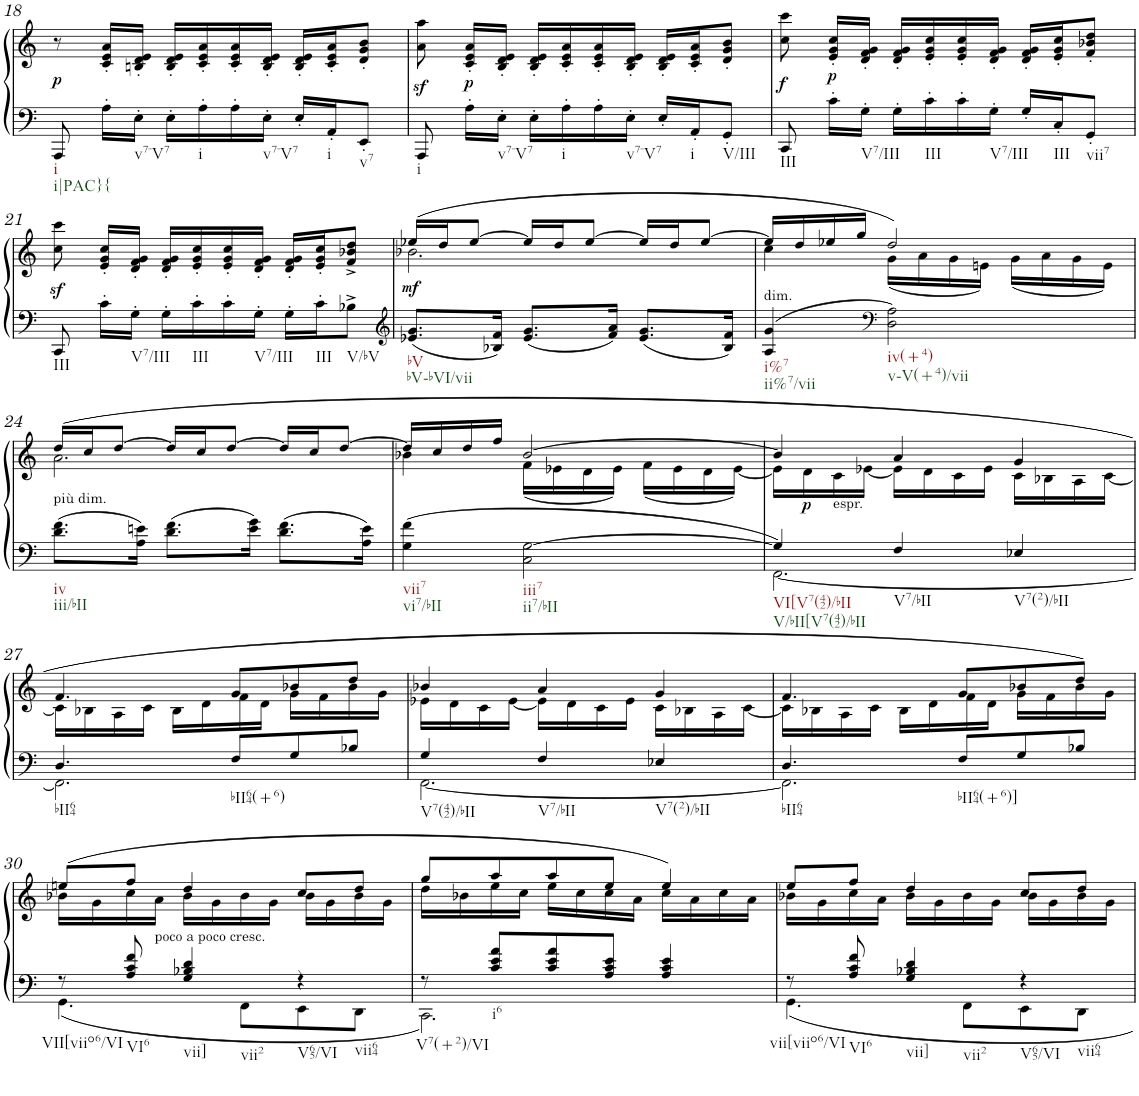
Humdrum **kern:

**kern	**kern	**dynam
*part1	*part1	*part1
*staff2	*staff1	*staff1/2
*I"Piano	*	*
*I'Pno.	*	*
!!LO:PB:g=z
*clefF4	*clefG2	*
*k[]	*k[]	*
*M3/4	*M3/4	*
=18	=18	=18
!LO:TX:b:t=i	!	!
!LO:TX:b:t=i|PAC}{	!	!
!	!	!LO:DY:b
8AAA/	8r	p
16A'\LL	16c/' 16e/' 16a/'LL	.
!LO:TX:b:t=v7-V7	!	!
16E'\JJ	16Bn/' 16d/' 16e/'JJ	.
16E'\LL	16B/' 16d/' 16e/'LL	.
!LO:TX:b:t=i	!	!
16A'\	16c/' 16e/' 16a/'	.
16A'\	16c/' 16e/' 16a/'	.
!LO:TX:b:t=v7-V7	!	!
16E'\JJ	16B/' 16d/' 16e/'JJ	.
16E'/LL	16B/' 16d/' 16e/'LL	.
!LO:TX:b:t=i	!	!
16AA'/J	16c/' 16e/' 16a/'J	.
!LO:TX:b:t=v7	!	!
8EE'/J	8d/' 8g/' 8b/'J	.
=19	=19	=19
!LO:TX:b:t=i	!	!
8AAA/	8a\z< 8aa\z<	.
!	!	!LO:DY:b
16A'\LL	16c/' 16e/' 16a/'LL	p
!LO:TX:b:t=v7-V7	!	!
16E'\JJ	16B/' 16d/' 16e/'JJ	.
16E'\LL	16B/' 16d/' 16e/'LL	.
!LO:TX:b:t=i	!	!
16A'\	16c/' 16e/' 16a/'	.
16A'\	16c/' 16e/' 16a/'	.
!LO:TX:b:t=v7-V7	!	!
16E'\JJ	16B/' 16d/' 16e/'JJ	.
16E'/LL	16B/' 16d/' 16e/'LL	.
!LO:TX:b:t=i	!	!
16AA'/J	16c/' 16e/' 16a/'J	.
!LO:TX:b:t=V/III	!	!
8GG'/J	8d/' 8g/' 8b/'J	.
=20	=20	=20
!LO:TX:b:t=III	!	!
!	!	!LO:DY:b
8CC/	8cc\ 8ccc\	f
!	!	!LO:DY:b
16c'\LL	16e/' 16g/' 16cc/'LL	p
!LO:TX:b:t=V7/III	!	!
16G'\JJ	16d/' 16f/' 16g/'JJ	.
16G'\LL	16d/' 16f/' 16g/'LL	.
!LO:TX:b:t=III	!	!
16c'\	16e/' 16g/' 16cc/'	.
16c'\	16e/' 16g/' 16cc/'	.
!LO:TX:b:t=V7/III	!	!
16G'\JJ	16d/' 16f/' 16g/'JJ	.
16G'/LL	16d/' 16f/' 16g/'LL	.
!LO:TX:b:t=III	!	!
16C'/J	16e/' 16g/' 16cc/'J	.
!LO:TX:b:t=vii7	!	!
8GG'/J	8f/' 8b-X/' 8dd/'J	.
!!LO:LB:g=z
=21	=21	=21
!LO:TX:b:t=III	!	!
8CC/	8cc\z< 8ccc\z<	.
16c'\LL	16e/' 16g/' 16cc/'LL	.
!LO:TX:b:t=V7/III	!	!
16G'\JJ	16d/' 16f/' 16g/'JJ	.
16G'\LL	16d/' 16f/' 16g/'LL	.
!LO:TX:b:t=III	!	!
16c'\	16e/' 16g/' 16cc/'	.
16c'\	16e/' 16g/' 16cc/'	.
!LO:TX:b:t=V7/III	!	!
16G'\JJ	16d/' 16f/' 16g/'JJ	.
16G'\LL	16d/' 16f/' 16g/'LL	.
!LO:TX:b:t=III	!	!
16c'\J	16e/' 16g/' 16cc/'J	.
!LO:TX:b:t=V/bV	!	!
8B-X^\J	8f/^ 8b-X/^ 8dd/^J	.
=22	=22	=22
*clefG2	*	*
*	*^	*
!LO:TX:b:t=bV	!	!	!
!LO:TX:b:t=bV-bVI/vii	!	!	!
!	!	!	!LO:DY:b
8.e-X/ 8.g/L	(16ee-X/LL	2.b-X\	mf
.	16dd/J	.	.
.	[8ee-/J	.	.
16B-X/ 16f/Jk	.	.	.
8.e-/ 8.g/L	16ee-/LL]	.	.
.	16dd/J	.	.
.	[8ee-/J	.	.
16f/ 16a/Jk	.	.	.
8.e-/ 8.g/L	16ee-/LL]	.	.
.	16dd/J	.	.
.	[8ee-/J	.	.
16B-/ 16f/Jk	.	.	.
=23	=23	=23	=23
!	!LO:TX:b:t=dim.	!	!
!LO:TX:b:t=i%7	!	!	!
!LO:TX:b:t=ii%7/vii	!	!	!
4A/ 4g/	16ee-/LL]	4cc\	.
.	16dd/	.	.
.	16ee-X/	.	.
.	16gg/JJ	.	.
*clefF4	*	*	*
!LO:TX:b:t=iv(+4)	!	!	!
!LO:TX:b:t=v-V(+4)/vii	!	!	!
2D\ 2A\	2dd/)	(16g\LL	.
.	.	16a\	.
.	.	16g\	.
.	.	16en\JJ)	.
.	.	(16g\LL	.
.	.	16a\	.
.	.	16g\	.
.	.	16e\JJ)	.
!!LO:LB:g=z	!!
=24	=24	=24	=24
!	!LO:TX:b:t=più dim.	!	!
!LO:TX:b:t=iv	!	!	!
!LO:TX:b:t=iii/bII	!	!	!
8.d\ 8.f\L	(16dd/LL	2.a\	.
.	16cc/J	.	.
.	[8dd/J	.	.
16A\ 16en\Jk	.	.	.
8.d\ 8.f\L	16dd/LL]	.	.
.	16cc/J	.	.
.	[8dd/J	.	.
16e\ 16g\Jk	.	.	.
8.d\ 8.f\L	16dd/LL]	.	.
.	16cc/J	.	.
.	[8dd/J	.	.
16A\ 16e\Jk	.	.	.
=25	=25	=25	=25
!LO:TX:b:t=vii7	!	!	!
!LO:TX:b:t=vi7/bII	!	!	!
4G\ 4f\	16dd/LL]	4b-X\	.
.	16cc/	.	.
.	16dd/	.	.
.	16ff/JJ	.	.
!LO:TX:b:t=iii7	!	!	!
!LO:TX:b:t=ii7/bII	!	!	!
2C\ [2G\	[2b-/	(16f\LL	.
.	.	16e-X\	.
.	.	16d\	.
.	.	16e-\JJ)	.
.	.	(16f\LL	.
.	.	16e-\	.
.	.	16d\	.
.	.	[16e-\JJ)	.
=26	=26	=26	=26
*^	*	*	*
!LO:TX:b:t=VI[V7(42)/bII	!	!	!	!
!LO:TX:b:t=V/bII[V7(42)/bII	!	!	!	!
4G/]	[2.FF\	4b-/]	16e-\LL]	.
!	!	!	!	!LO:DY:b
.	.	.	16d\	p
!	!	!	!LO:TX:b:t=espr.	!
.	.	.	16c\	.
.	.	.	[16e-X\JJ	.
!LO:TX:b:t=V7/bII	!	!	!	!
4F/	.	4a/	16e-\LL]	.
.	.	.	16d\	.
.	.	.	16c\	.
.	.	.	16e-\JJ	.
!LO:TX:b:t=V7(2)/bII	!	!	!	!
4E-X/	.	4g/	16c\LL	.
.	.	.	16B-X\	.
.	.	.	16A\	.
.	.	.	[16c\JJ	.
!!LO:LB:g=z	!!
=27	=27	=27	=27	=27
!LO:TX:b:t=bII64	!	!	!	!
4.D/	2.FF\]	4.f/	16c\LL]	.
.	.	.	16B-X\	.
.	.	.	16A\	.
.	.	.	16c\JJ	.
.	.	.	16B-\LL	.
.	.	.	16d\	.
!LO:TX:b:t=bII64(+6)	!	!	!	!
8F/L	.	8g/L	16f\	.
.	.	.	16d\JJ	.
8G/	.	8b-X/	16g\LL	.
.	.	.	16f\	.
8B-X/J	.	8dd/J	16b-\	.
.	.	.	16g\JJ	.
=28	=28	=28	=28	=28
!LO:TX:b:t=V7(42)/bII	!	!	!	!
4G/	[2.FF\	4b-X/	16e-X\LL	.
.	.	.	16d\	.
.	.	.	16c\	.
.	.	.	[16e-\JJ	.
!LO:TX:b:t=V7/bII	!	!	!	!
4F/	.	4a/	16e-\LL]	.
.	.	.	16d\	.
.	.	.	16c\	.
.	.	.	16e-\JJ	.
!LO:TX:b:t=V7(2)/bII	!	!	!	!
4E-X/	.	4g/	16c\LL	.
.	.	.	16B-X\	.
.	.	.	16A\	.
.	.	.	[16c\JJ	.
=29	=29	=29	=29	=29
!LO:TX:b:t=bII64	!	!	!	!
4.D/	2.FF\]	4.f/	16c\LL]	.
.	.	.	16B-X\	.
.	.	.	16A\	.
.	.	.	16c\JJ	.
.	.	.	16B-\LL	.
.	.	.	16d\	.
!LO:TX:b:t=bII64(+6)]	!	!	!	!
8F/L	.	8g/L	16f\	.
.	.	.	16d\JJ	.
8G/	.	8b-X/	16g\LL	.
.	.	.	16f\	.
8B-X/J	.	8dd/J)	16b-\	.
.	.	.	16g\JJ	.
!!LO:LB:g=z	!!
=30	=30	=30	=30	=30
!LO:TX:b:t=VII[viio6/VI	!	!	!	!
8r	4.GG\	(8een/L	16b-X\LL	.
.	.	.	16g\	.
!LO:TX:b:t=VI6	!	!	!	!
8A/ 8c/ 8f/	.	8ff/J	16cc\	.
!	!	!	!LO:TX:b:t=poco a poco cresc.	!
.	.	.	16a\JJ	.
!LO:TX:b:t=vii]	!	!	!	!
!LO:TX:b:t=vii2	!	!	!	!
4G/ 4B-X/ 4d/	.	4dd/	16b-\LL	.
.	.	.	16g\	.
.	8FF\L	.	16b-\	.
.	.	.	16g\JJ	.
!LO:TX:b:t=V65/VI	!	!	!	!
!LO:TX:b:t=vii64	!	!	!	!
4r	8EE\	8cc/L	16b-\LL	.
.	.	.	16g\	.
.	8DD\J	8dd/J	16b-\	.
.	.	.	16g\JJ	.
=31	=31	=31	=31	=31
!LO:TX:b:t=V7(+2)/VI	!	!	!	!
8r	2.CC\	8gg/L	16dd\LL	.
.	.	.	16b-X\	.
!LO:TX:b:t=i6	!	!	!	!
8c/ 8e/ 8a/L	.	8aa/	16ee\	.
.	.	.	16cc\JJ	.
8c/ 8e/ 8a/	.	8aa/	16ee\LL	.
.	.	.	16cc\	.
8A/ 8c/ 8e/J	.	8ee/J	16cc\	.
.	.	.	16a\JJ	.
4A/ 4c/ 4e/	.	4ee/)	16cc\LL	.
.	.	.	16a\	.
.	.	.	16cc\	.
.	.	.	16a\JJ	.
=32	=32	=32	=32	=32
!LO:TX:b:t=vii[viio6/VI	!	!	!	!
8r	4.GG\	8ee/L	16b-X\LL	.
.	.	.	16g\	.
!LO:TX:b:t=VI6	!	!	!	!
8A/ 8c/ 8f/	.	8ff/J	16cc\	.
.	.	.	16a\JJ	.
!LO:TX:b:t=vii]	!	!	!	!
!LO:TX:b:t=vii2	!	!	!	!
4G/ 4B-X/ 4d/	.	4dd/	16b-\LL	.
.	.	.	16g\	.
.	8FF\L	.	16b-\	.
.	.	.	16g\JJ	.
!LO:TX:b:t=V65/VI	!	!	!	!
!LO:TX:b:t=vii64	!	!	!	!
4r	8EE\	8cc/L	16b-\LL	.
.	.	.	16g\	.
.	8DD\J	8dd/J	16b-\	.
.	.	.	16g\JJ	.
*v	*v	*	*	*
*	*v	*v	*
=	=	=
*-	*-	*-
